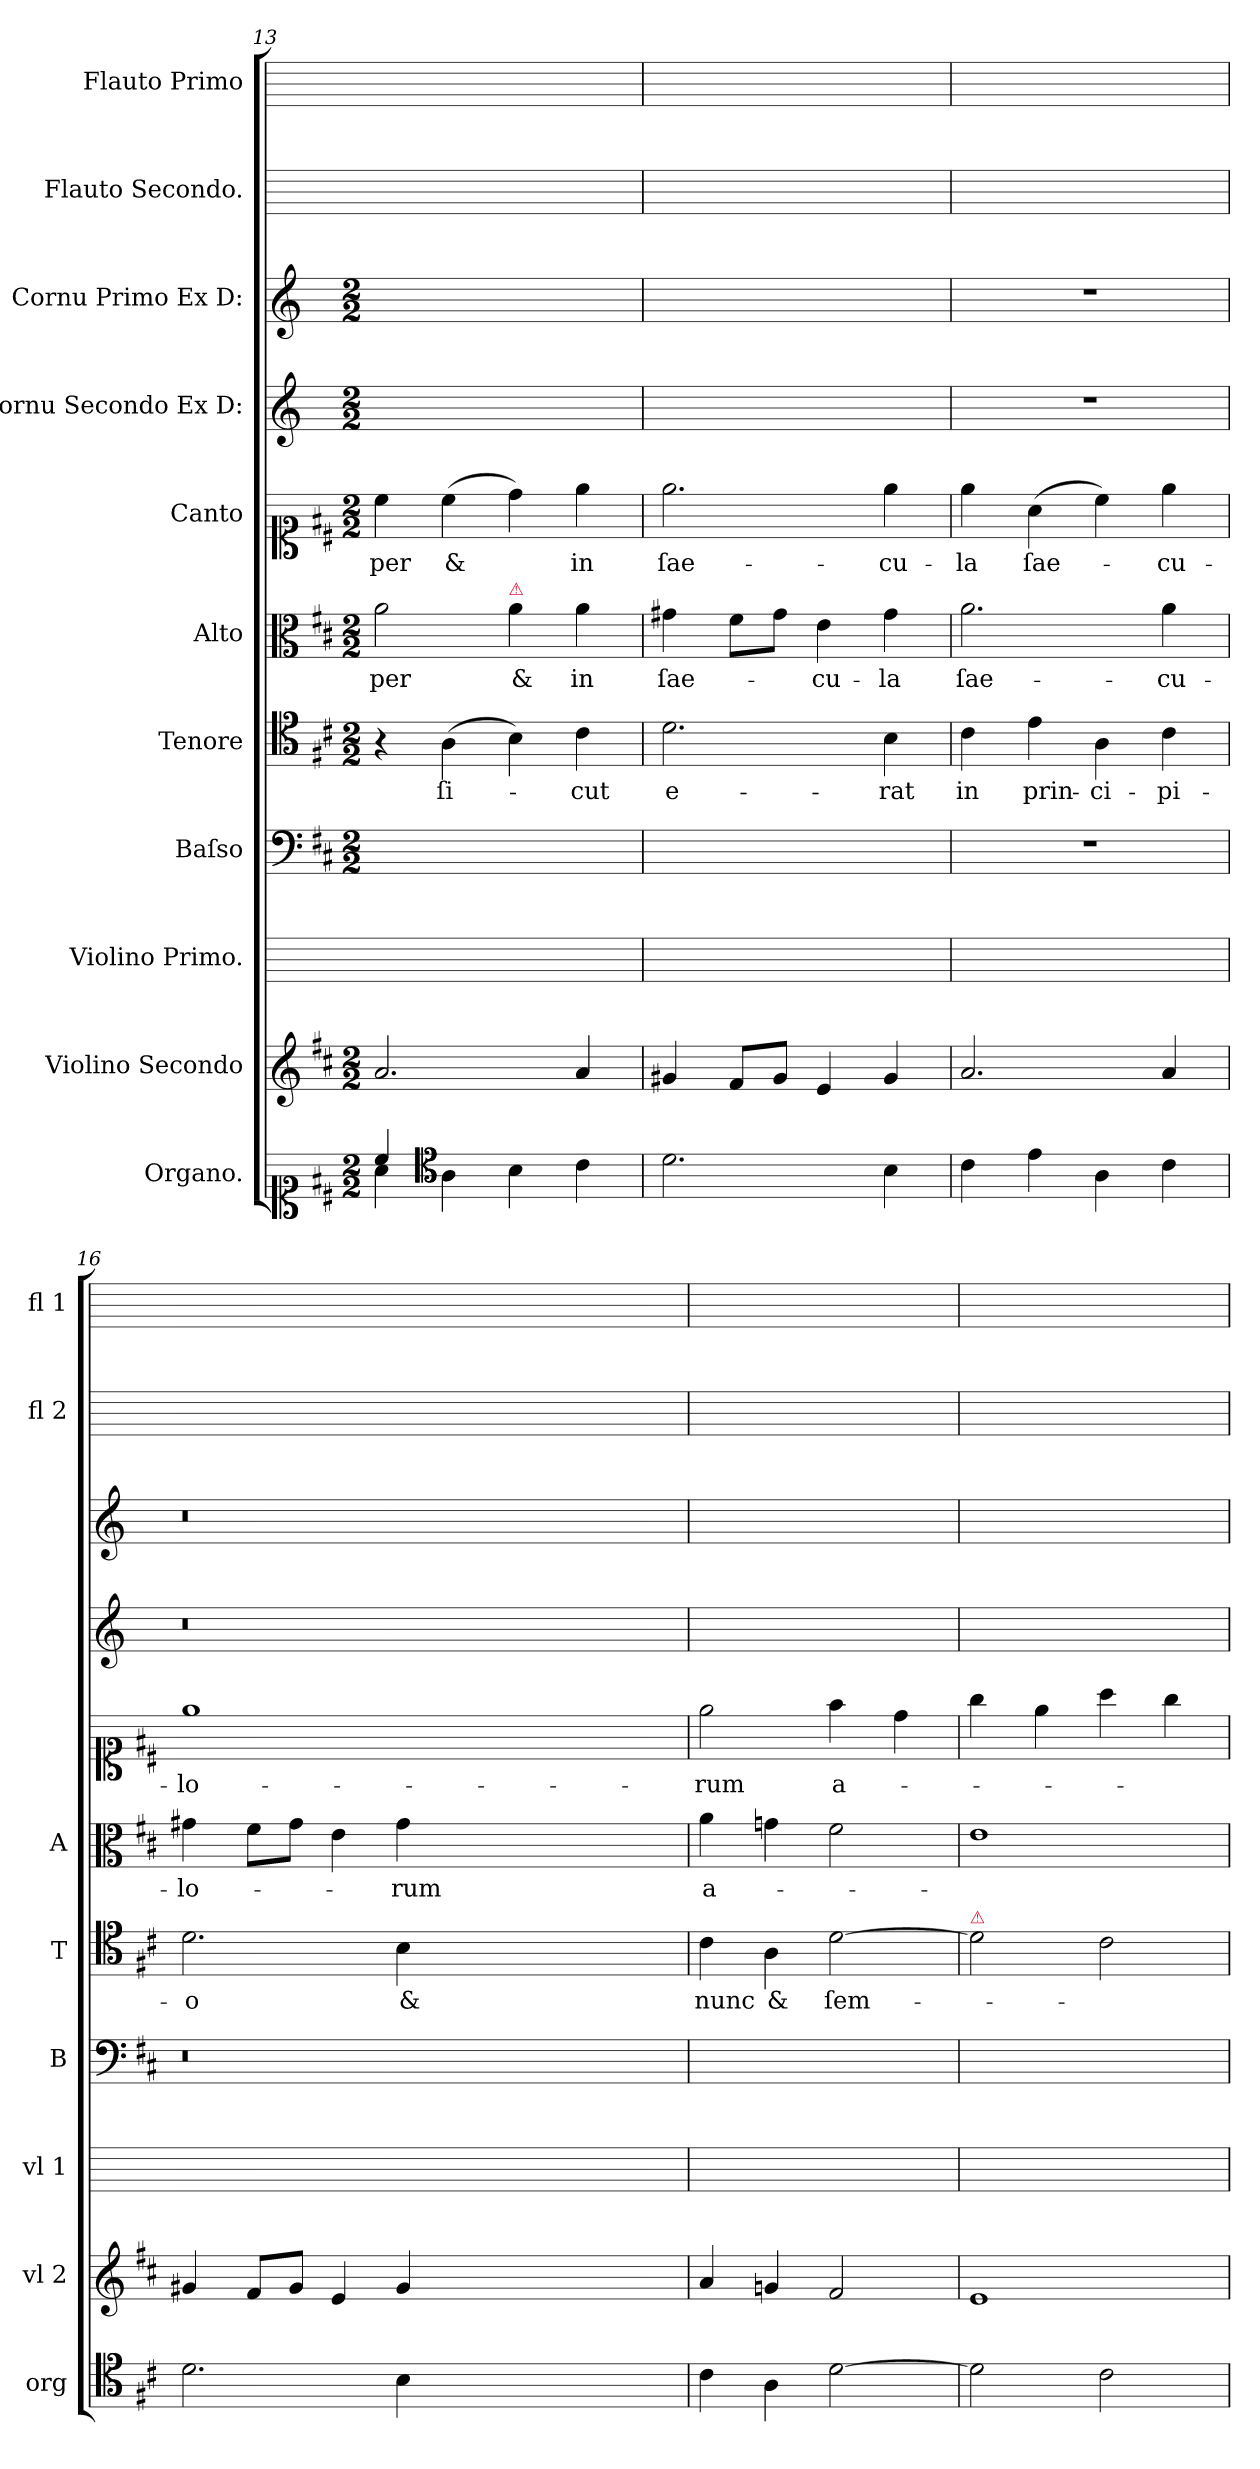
**kern	**kern	**kern	**kern	**kern	**text	**kern	**text	**kern	**text	**kern	**kern	**kern	**kern
*part11	*part10	*part9	*part8	*part7	*part7	*part6	*part6	*part5	*part5	*part4	*part3	*part2	*part1
*staff11	*staff10	*staff9	*staff8	*staff7	*staff7	*staff6	*staff6	*staff5	*staff5	*staff4	*staff3	*staff2	*staff1
*I"Organo.	*I"Violino Secondo	*I"Violino Primo.	*I"Baſso	*I"Tenore	*	*I"Alto	*	*I"Canto	*	*I"Cornu Secondo Ex D:	*I"Cornu Primo Ex D:	*I"Flauto Secondo.	*I"Flauto Primo
*I'org	*I'vl 2	*I'vl 1	*I'B	*I'T	*	*I'A	*	*	*	*	*	*I'fl 2	*I'fl 1
*clefC1	*clefG2	*	*clefF4	*clefC4	*	*clefC3	*	*clefC1	*	*clefG2	*clefG2	*	*
*	*	*	*	*	*	*	*	*	*	*ITrd6c10	*ITrd6c10	*	*
*k[f#c#]	*k[f#c#]	*	*k[f#c#]	*k[f#c#]	*	*k[f#c#]	*	*k[f#c#]	*	*k[f#c#]	*k[f#c#]	*	*
*M2/2	*M2/2	*	*M2/2	*M2/2	*	*M2/2	*	*M2/2	*	*M2/2	*M2/2	*	*
=13	=13	=13	=13	=13	=13	=13	=13	=13	=13	=13	=13	=13	=13
*^	*	*	*	*	*	*	*	*	*	*	*	*	*
4cc#/	4a\	2.a/	1ryy	1ryy	4r	.	2a\	-per	4cc#\	-per	1ryy	1ryy	1ryy	1ryy
*clefC4	*	*	*	*	*	*	*	*	*	*	*	*	*	*
4A\	4ryy	.	.	.	(4A\	ſi-	.	.	(4cc#\	&	.	.	.	.
!	!	!	!	!	!	!	!LO:TX:a:color=crimson:t=⚠	!	!	!	!	!	!	!
4B\	2ryy	.	.	.	4B\)	.	4a\	&	4dd\)	.	.	.	.	.
4c#\	.	4a/	.	.	4c#\	-cut	4a\	in	4ee\	in	.	.	.	.
*v	*v	*	*	*	*	*	*	*	*	*	*	*	*	*
=14	=14	=14	=14	=14	=14	=14	=14	=14	=14	=14	=14	=14	=14
2.d\	4g#X/	1ryy	1ryy	2.d\	e-	4g#X\	ſae-	2.ee\	ſae-	1ryy	1ryy	1ryy	1ryy
.	8f#/L	.	.	.	.	8f#\L	.	.	.	.	.	.	.
.	8g#/J	.	.	.	.	8g#\J	.	.	.	.	.	.	.
.	4e/	.	.	.	.	4e\	-cu-	.	.	.	.	.	.
4B\	4g#/	.	.	4B\	-rat	4g#\	-la	4ee\	-cu-	.	.	.	.
=15	=15	=15	=15	=15	=15	=15	=15	=15	=15	=15	=15	=15	=15
4c#\	2.a/	1ryy	1r	4c#\	in	2.a\	ſae-	4ee\	-la	1r	1r	1ryy	1ryy
4e\	.	.	.	4e\	prin-	.	.	(4a\	ſae-	.	.	.	.
4A\	.	.	.	4A\	-ci-	.	.	4cc#\)	.	.	.	.	.
4c#\	4a/	.	.	4c#\	-pi-	4a\	-cu-	4ee\	-cu-	.	.	.	.
=16	=16	=16	=16	=16	=16	=16	=16	=16	=16	=16	=16	=16	=16
2.d\	4g#X/	1ryy	0.r	2.d\	-o	4g#X\	-lo-	1ee	-lo-	0.r	0.r	1ryy	1ryy
.	8f#/L	.	.	.	.	8f#\L	.	.	.	.	.	.	.
.	8g#/J	.	.	.	.	8g#\J	.	.	.	.	.	.	.
.	4e/	.	.	.	.	4e\	.	.	.	.	.	.	.
4B\	4g#/	.	.	4B\	&	4g#\	-rum	.	.	.	.	.	.
0ryy	0ryy	0ryy	.	0ryy	.	0ryy	.	0ryy	.	.	.	0ryy	0ryy
=17	=17	=17	=17	=17	=17	=17	=17	=17	=17	=17	=17	=17	=17
4c#\	4a/	1ryy	1ryy	4c#\	nunc	4a\	a-	2ee\	-rum	1ryy	1ryy	1ryy	1ryy
4A\	4gn/	.	.	4A\	&	4gn\	.	.	.	.	.	.	.
[2d\	2f#/	.	.	[2d\	ſem-	2f#\	.	4ff#\	a-	.	.	.	.
.	.	.	.	.	.	.	.	4dd\	.	.	.	.	.
=18	=18	=18	=18	=18	=18	=18	=18	=18	=18	=18	=18	=18	=18
!	!	!	!	!LO:TX:a:color=crimson:t=⚠	!	!	!	!	!	!	!	!	!
2d\]	1e	1ryy	1ryy	2d\]	.	1e	.	4gg\	.	1ryy	1ryy	1ryy	1ryy
.	.	.	.	.	.	.	.	4ee\	.	.	.	.	.
2c#\	.	.	.	2c#\	.	.	.	4aa\	.	.	.	.	.
.	.	.	.	.	.	.	.	4gg\	.	.	.	.	.
=	=	=	=	=	=	=	=	=	=	=	=	=	=
*-	*-	*-	*-	*-	*-	*-	*-	*-	*-	*-	*-	*-	*-
